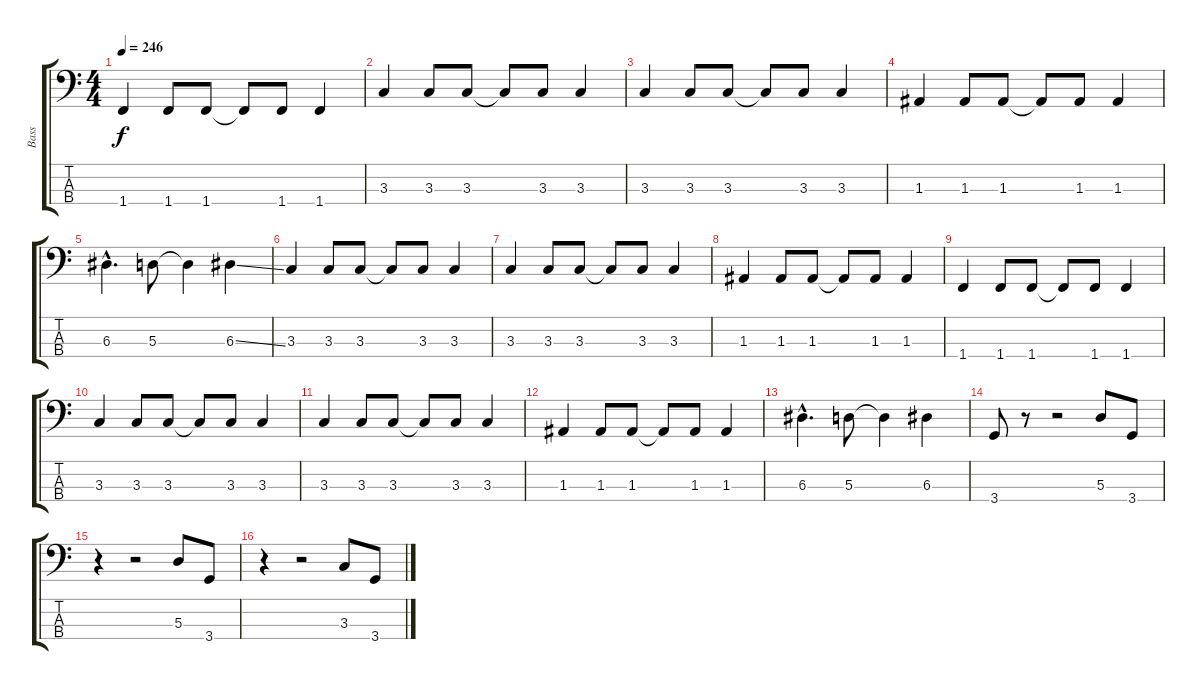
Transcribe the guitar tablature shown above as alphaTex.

\track ("Bass" "Bass") {instrument electricbassfinger}
\staff {score tabs}
\tuning (G2 D2 A1 E1) {hide}
\ts (4 4)
\tempo 246
\clef f4
\ks c
1.4.4{dy f} 1.4.8 1.4.8 1.4{t}.8 1.4.8 1.4.4 |
3.3.4 3.3.8 3.3.8 3.3{t}.8 3.3.8 3.3.4 |
3.3.4 3.3.8 3.3.8 3.3{t}.8 3.3.8 3.3.4 |
1.3.4 1.3.8 1.3.8 1.3{t}.8 1.3.8 1.3.4 |
6.3{hac}.4{d} 5.3.8 5.3{t}.4 6.3{ss}.4 |
3.3.4 3.3.8 3.3.8 3.3{t}.8 3.3.8 3.3.4 |
3.3.4 3.3.8 3.3.8 3.3{t}.8 3.3.8 3.3.4 |
1.3.4 1.3.8 1.3.8 1.3{t}.8 1.3.8 1.3.4 |
1.4.4 1.4.8 1.4.8 1.4{t}.8 1.4.8 1.4.4 |
3.3.4 3.3.8 3.3.8 3.3{t}.8 3.3.8 3.3.4 |
3.3.4 3.3.8 3.3.8 3.3{t}.8 3.3.8 3.3.4 |
1.3.4 1.3.8 1.3.8 1.3{t}.8 1.3.8 1.3.4 |
6.3{hac}.4{d} 5.3.8 5.3{t}.4 6.3.4 |
3.4.8 r.8 r.2 5.3.8 3.4.8 |
r.4 r.2 5.3.8 3.4.8 |
r.4 r.2 3.3.8 3.4.8
